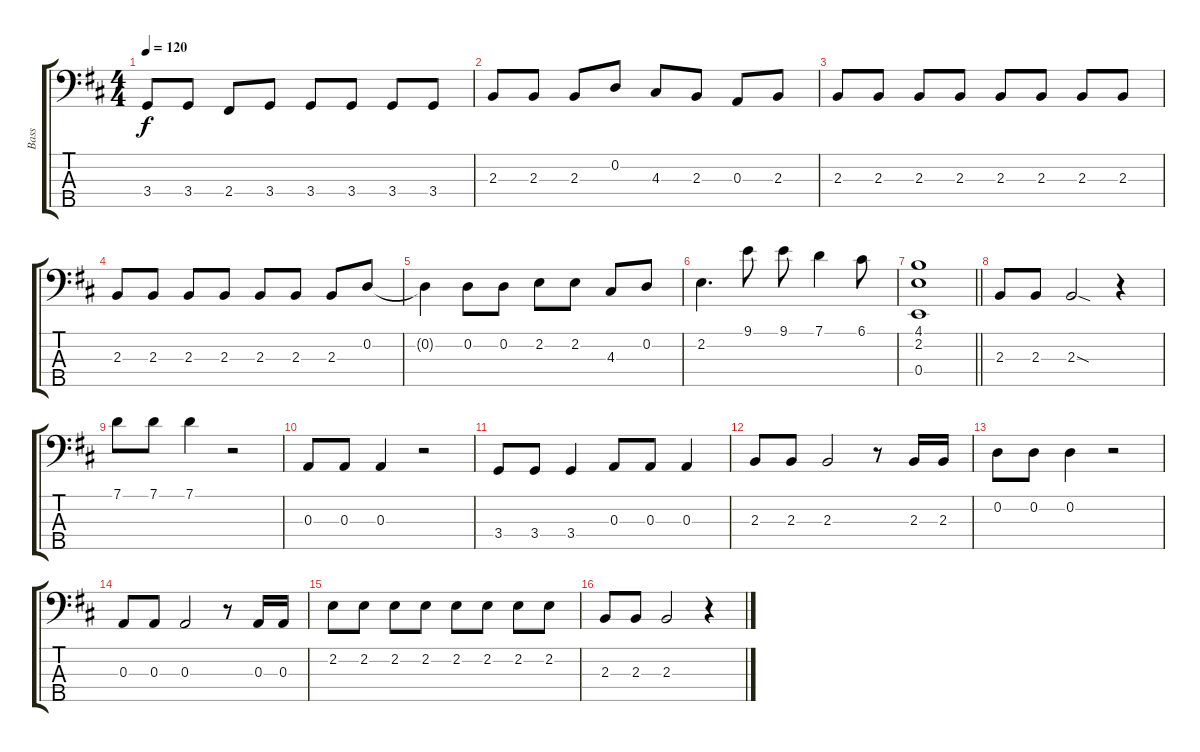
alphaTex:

\track ("Bass" "Bass") {instrument electricbassfinger}
\staff {score tabs}
\tuning (G2 D2 A1 E1 B0) {hide}
\ts (4 4)
\tempo 120
\clef f4
\ks d
3.4.8{dy f} 3.4.8 2.4.8 3.4.8 3.4.8 3.4.8 3.4.8 3.4.8 |
2.3.8 2.3.8 2.3.8 0.2.8 4.3.8 2.3.8 0.3.8 2.3.8 |
2.3.8 2.3.8 2.3.8 2.3.8 2.3.8 2.3.8 2.3.8 2.3.8 |
2.3.8 2.3.8 2.3.8 2.3.8 2.3.8 2.3.8 2.3.8 0.2.8 |
0.2{t}.4 0.2.8 0.2.8 2.2.8 2.2.8 4.3.8 0.2.8 |
2.2.4{d} 9.1.8 9.1.8 7.1.4 6.1.8 |
\barLineRight lightlight
(4.1 2.2 0.4).1 |
2.3.8 2.3.8 2.3{sod}.2 r.4 |
7.1.8 7.1.8 7.1.4 r.2 |
0.3.8 0.3.8 0.3.4 r.2 |
3.4.8 3.4.8 3.4.4 0.3.8 0.3.8 0.3.4 |
2.3.8 2.3.8 2.3.2 r.8 2.3.16 2.3.16 |
0.2.8 0.2.8 0.2.4 r.2 |
0.3.8 0.3.8 0.3.2 r.8 0.3.16 0.3.16 |
2.2.8 2.2.8 2.2.8 2.2.8 2.2.8 2.2.8 2.2.8 2.2.8 |
2.3.8 2.3.8 2.3.2 r.4
